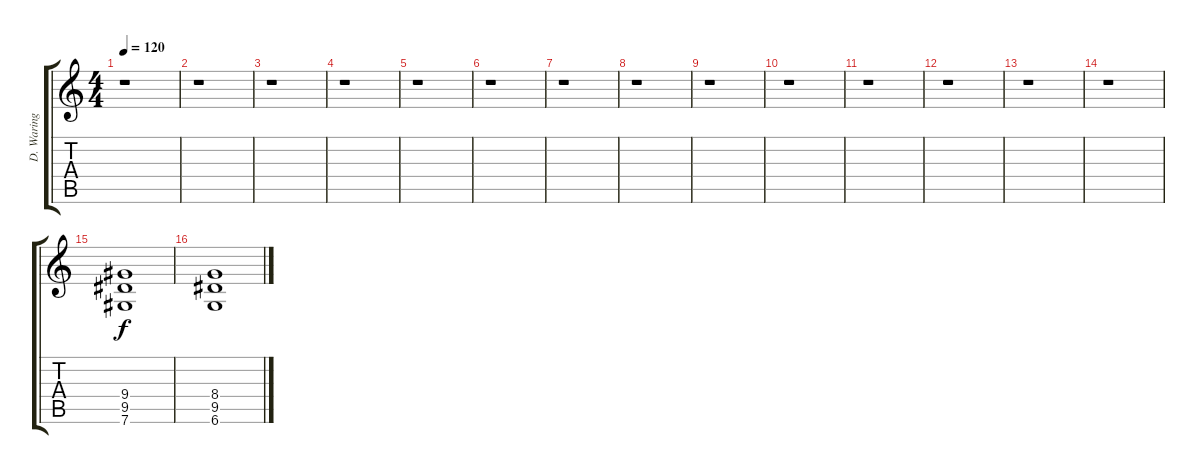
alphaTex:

\track ("D. Waring Lead Gtr." "D. Waring ") {instrument electricguitarclean}
\staff {score tabs}
\tuning (Db4 Ab3 E3 B2 Gb2 Db2) {hide}
\ts (4 4)
\tempo 120
\clef g2
\ks c
r.1{dy f} |
r.1 |
r.1 |
r.1 |
r.1 |
r.1 |
r.1 |
r.1 |
r.1 |
r.1 |
r.1 |
r.1 |
r.1 |
r.1 |
(9.4 9.5 7.6).1{volume 10 balance 8 instrument acousticguitarsteel} |
(8.4 9.5 6.6).1
